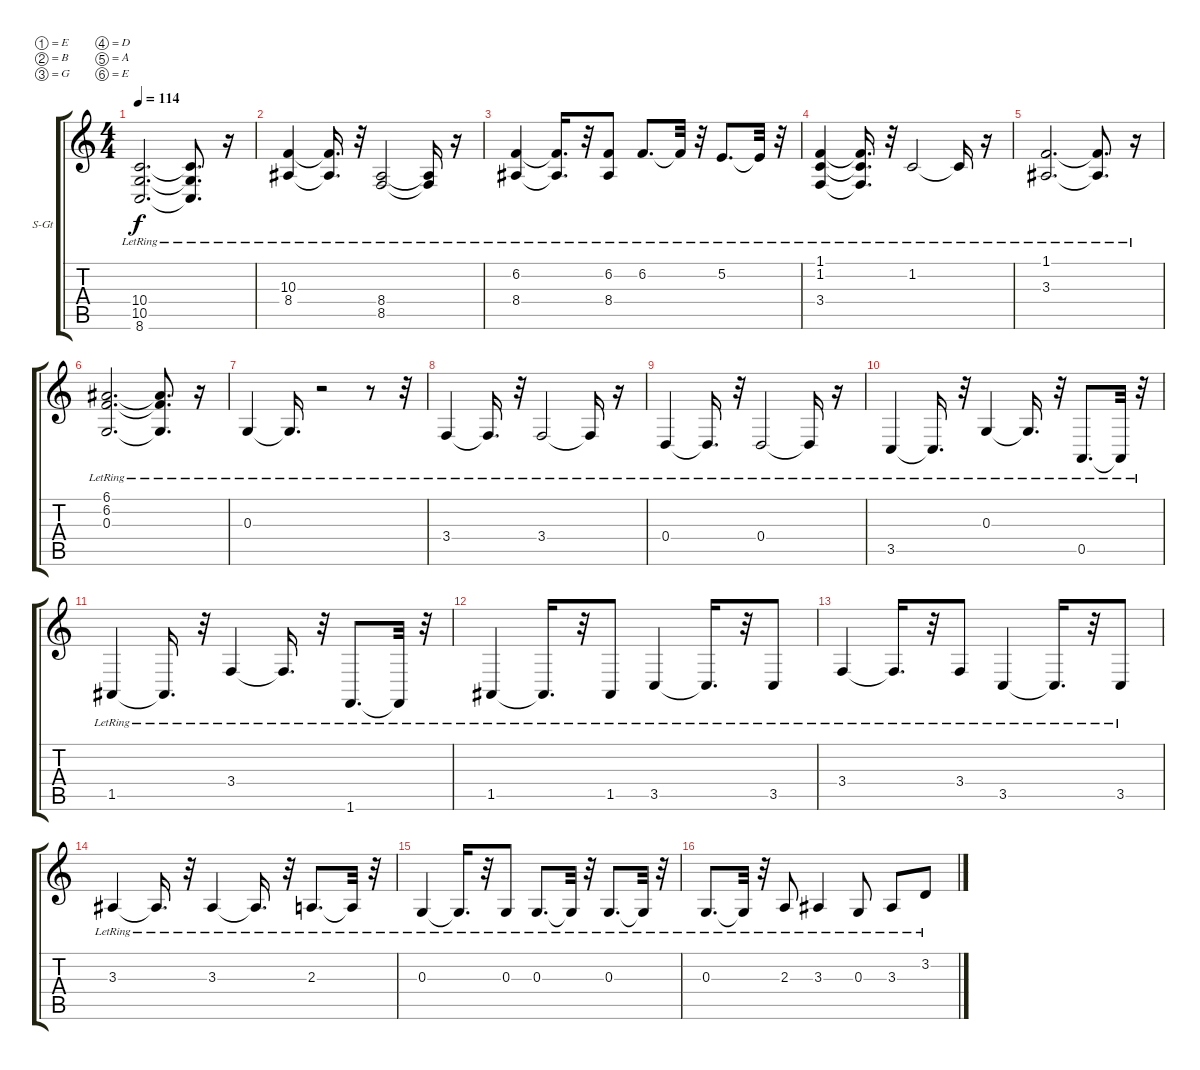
\bracketExtendMode groupsimilarinstruments
\firstSystemTrackNameOrientation horizontal
\otherSystemsTrackNameOrientation horizontal
\track ("piano bas" "S-Gt") {instrument acousticgrandpiano}
\staff {score tabs}
\tuning (E3 B2 G2 D2 A1 E1)
\displaytranspose 12
\ts (4 4)
\tempo 114
\clef g2
\ks c
(10.4{lr} 10.5{lr} 8.6{lr}).2{d dy f} (10.4{lr t} 10.5{lr t} 8.6{lr t}).8{d} r.16 |
(10.3{lr} 8.4{lr}).4 (10.3{lr t} 8.4{lr t}).16{d} r.32 (8.4{lr} 8.5{lr}).2 (8.4{lr t} 8.5{lr t}).16 r.16 |
(6.2{lr} 8.4{lr}).4 (6.2{lr t} 8.4{lr t}).16{d} r.32 (6.2{lr} 8.4{lr}).8 6.2{lr}.8{d} 6.2{lr t}.32 r.32 5.2{lr}.8{d} 5.2{lr t}.32 r.32 |
(1.1{lr} 1.2{lr} 3.4{lr}).4 (1.1{lr t} 1.2{lr t} 3.4{lr t}).16{d} r.32 1.2{lr}.2 1.2{lr t}.16 r.16 |
(1.1{lr} 3.3{lr}).2{d} (1.1{lr t} 3.3{lr t}).8{d} r.16 |
(6.1{lr} 6.2{lr} 0.3{lr}).2{d} (6.1{lr t} 6.2{lr t} 0.3{lr t}).8{d} r.16 |
0.3{lr}.4 0.3{lr t}.16{d} r.2 r.8 r.32 |
3.4{lr}.4 3.4{lr t}.16{d} r.32 3.4{lr}.2 3.4{lr t}.16 r.16 |
0.4{lr}.4 0.4{lr t}.16{d} r.32 0.4{lr}.2 0.4{lr t}.16 r.16 |
3.5{lr}.4 3.5{lr t}.16{d} r.32 0.3{lr}.4 0.3{lr t}.16{d} r.32 0.5{lr}.8{d} 0.5{lr t}.32 r.32 |
1.5{lr}.4 1.5{lr t}.16{d} r.32 3.4{lr}.4 3.4{lr t}.16{d} r.32 1.6{lr}.8{d} 1.6{lr t}.32 r.32 |
1.5{lr}.4 1.5{lr t}.16{d} r.32 1.5{lr}.8 3.5{lr}.4 3.5{lr t}.16{d} r.32 3.5{lr}.8 |
3.4{lr}.4 3.4{lr t}.16{d} r.32 3.4{lr}.8 3.5{lr}.4 3.5{lr t}.16{d} r.32 3.5{lr}.8 |
3.3{lr}.4 3.3{lr t}.16{d} r.32 3.3{lr}.4 3.3{lr t}.16{d} r.32 2.3{lr}.8{d} 2.3{lr t}.32 r.32 |
0.3{lr}.4 0.3{lr t}.16{d} r.32 0.3{lr}.8 0.3{lr}.8{d} 0.3{lr t}.32 r.32 0.3{lr}.8{d} 0.3{lr t}.32 r.32 |
0.3{lr}.8{d} 0.3{lr t}.32 r.32 2.3{lr}.8 3.3{lr}.4 0.3{lr}.8 3.3{lr}.8 3.2{lr}.8
